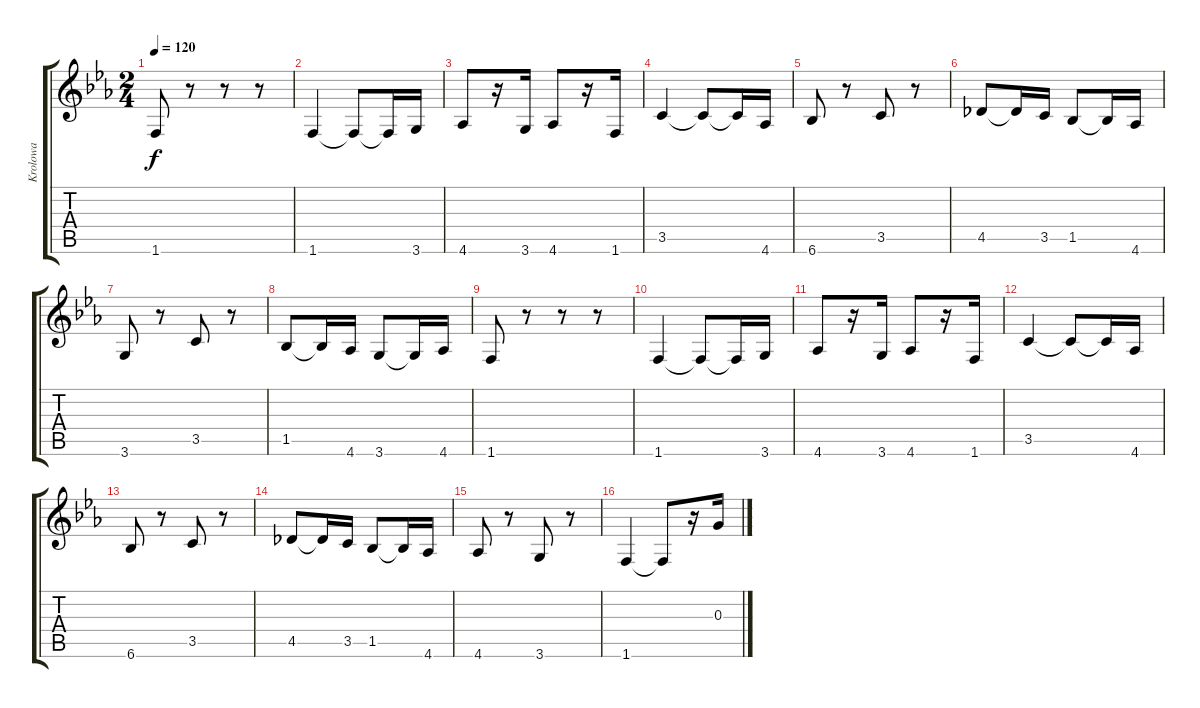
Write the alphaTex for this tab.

\track ("Krolowa" "Krolowa") {instrument acousticguitarsteel}
\staff {score tabs}
\tuning (E4 B3 G3 D3 A2 E2) {hide}
\ts (2 4)
\tempo 120
\clef g2
\ks cminor
1.6.8{dy f instrument acousticguitarsteel} r.8 r.8 r.8 |
1.6.4 1.6{t}.8 1.6{t}.16 3.6.16 |
4.6.8 r.16 3.6.16 4.6.8 r.16 1.6.16 |
3.5.4 3.5{t}.8 3.5{t}.16 4.6.16 |
6.6.8 r.8 3.5.8 r.8 |
4.5.8 4.5{t}.16 3.5.16 1.5.8 1.5{t}.16 4.6.16 |
3.6.8 r.8 3.5.8 r.8 |
1.5.8 1.5{t}.16 4.6.16 3.6.8 3.6{t}.16 4.6.16 |
1.6.8 r.8 r.8 r.8 |
1.6.4 1.6{t}.8 1.6{t}.16 3.6.16 |
4.6.8 r.16 3.6.16 4.6.8 r.16 1.6.16 |
3.5.4 3.5{t}.8 3.5{t}.16 4.6.16 |
6.6.8 r.8 3.5.8 r.8 |
4.5.8 4.5{t}.16 3.5.16 1.5.8 1.5{t}.16 4.6.16 |
4.6.8 r.8 3.6.8 r.8 |
1.6.4 1.6{t}.8 r.16 0.3.16
